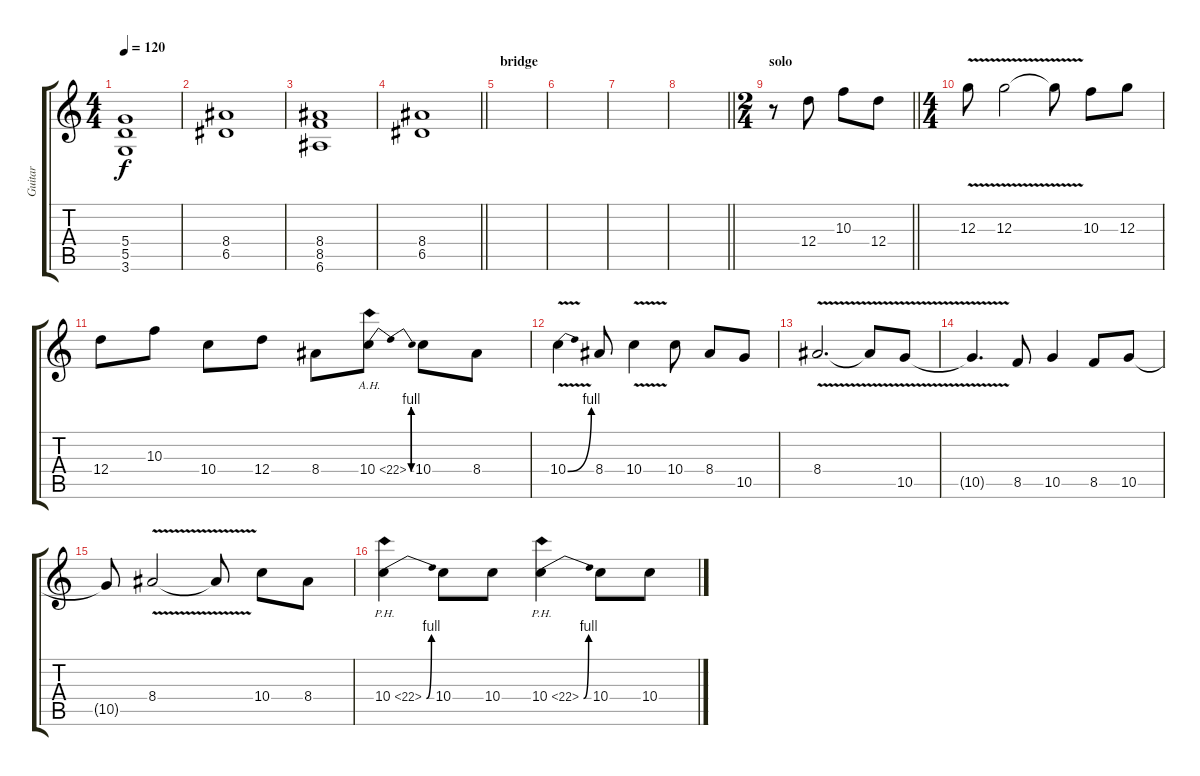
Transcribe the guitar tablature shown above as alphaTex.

\track ("Guitar" "Guitar") {instrument overdrivenguitar}
\staff {score tabs}
\tuning (E4 B3 G3 D3 A2 E2) {hide}
\ts (4 4)
\tempo 120
\clef g2
\ks c
(5.4 5.5 3.6).1{dy f} |
(8.4 6.5).1 |
(8.4 8.5 6.6).1 |
\barLineRight lightlight
(8.4 6.5).1 |
\section ("" "bridge")
|
|
|
\barLineRight lightlight
|
\ts (2 4)
\section ("" "solo")
\barLineRight lightlight
r.8 12.4.8 10.3.8 12.4.8 |
\ts (4 4)
12.3{v}.8 12.3{v}.2 12.3{t}.8 10.3.8 12.3.8 |
12.4.8 10.3.8 10.4.8 12.4.8 8.4.8 10.4{be (bendrelease 0 0 15 4 45 4 60 0) ah 12}.8 10.4.8 8.4.8 |
10.4{be (bend 0 0 60 4) v}.4 8.4.8 10.4{v}.4 10.4.8 8.4.8 10.5.8 |
8.4{v}.2{d} 8.4{t}.8 10.5{v}.8 |
10.5{t}.4{d} 8.5.8 10.5.4 8.5.8 10.5.8 |
10.5{t}.8 8.4{v}.2 8.4{t}.8 10.4.8 8.4.8 |
10.4{be (bend 0 0 60 4) ph 12}.4 10.4.8 10.4.8 10.4{be (bend 0 0 60 4) ph 12}.4 10.4.8 10.4.8
